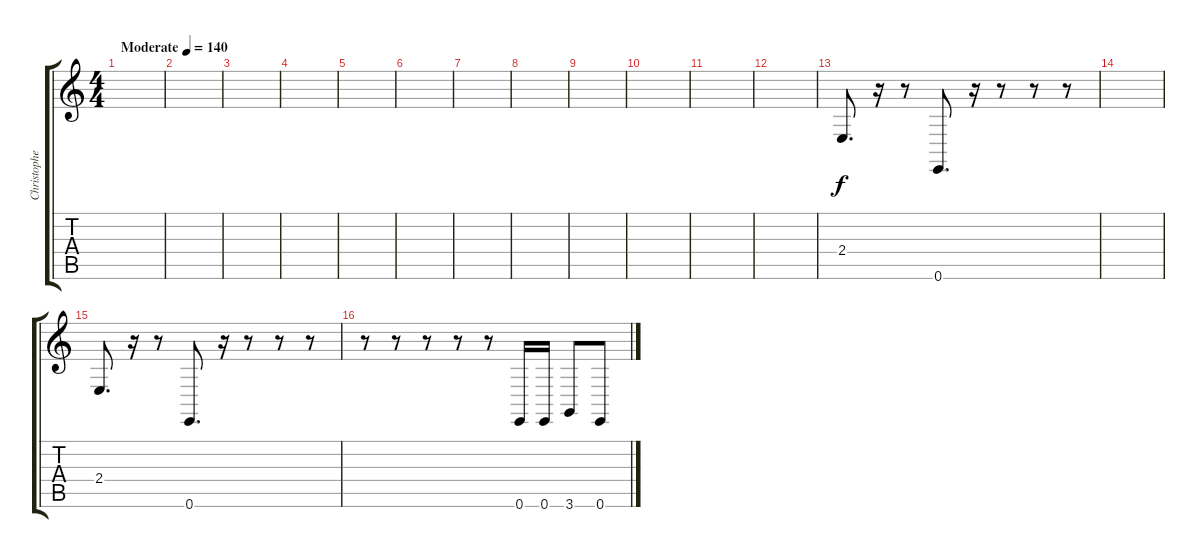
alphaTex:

\track ("Christopher Lawrence " "Christophe") {instrument lead2sawtooth}
\staff {score tabs}
\tuning (E4 B3 G3 D3 A2 E2) {hide}
\ts (4 4)
\tempo (140 "Moderate")
\clef g2
\ks c
|
|
|
|
|
|
|
|
|
|
|
|
2.4.8{d} r.16 r.8 0.6.8{d} r.16 r.8 r.8 r.8 |
|
2.4.8{d} r.16 r.8 0.6.8{d} r.16 r.8 r.8 r.8 |
r.8 r.8 r.8 r.8 r.8 0.6.16 0.6.16 3.6.8 0.6.8
